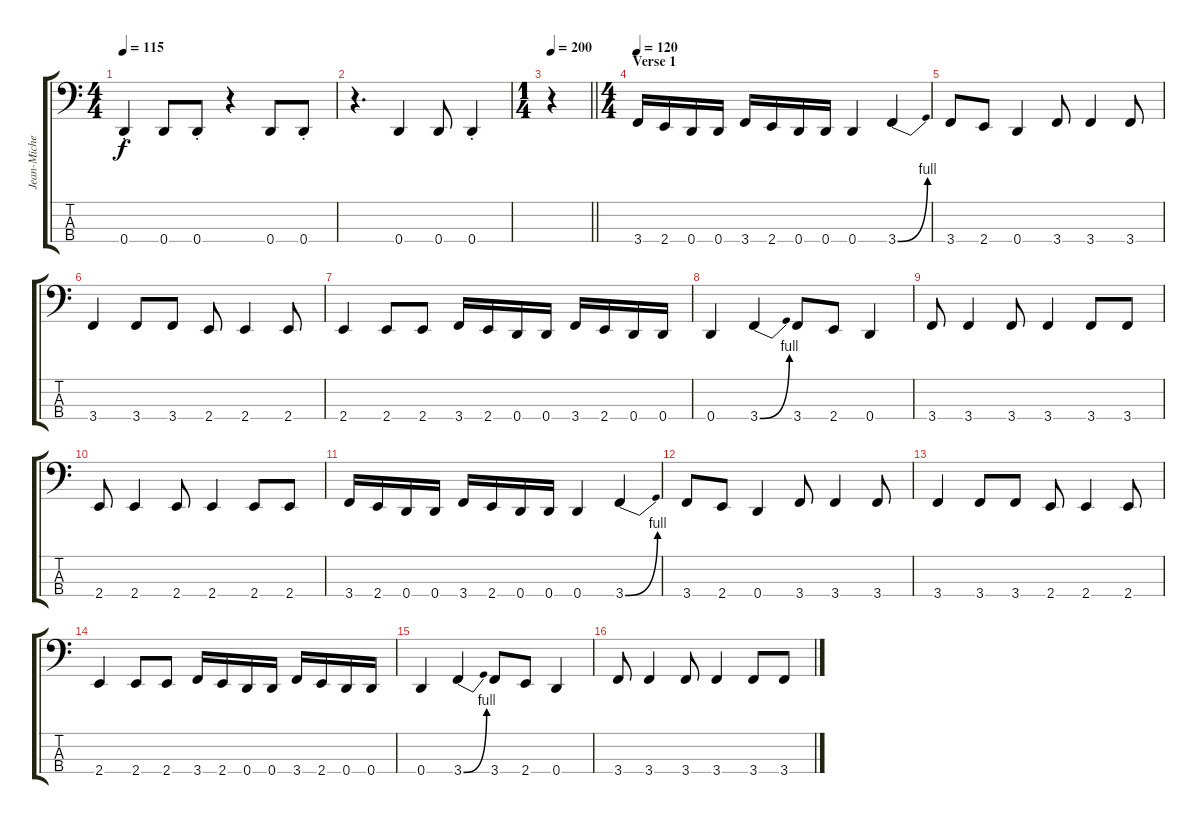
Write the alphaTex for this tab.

\track ("Jean-Michel Labadie" "Jean-Miche") {instrument electricbassfinger}
\staff {score tabs}
\tuning (F2 C2 G1 D1) {hide}
\ts (4 4)
\tempo 115
\clef f4
\ks c
0.4{st}.4{dy f} 0.4.8 0.4{st}.8 r.4 0.4.8 0.4{st}.8 |
r.4{d} 0.4.4 0.4.8 0.4{st}.4 |
\ts (1 4)
\tempo 200
\barLineRight lightlight
r.4 |
\ts (4 4)
\section ("" "Verse 1")
\tempo 120
3.4.16 2.4.16 0.4.16 0.4.16 3.4.16 2.4.16 0.4.16 0.4.16 0.4.4 3.4{be (bend 0 0 60 4)}.4 |
3.4.8 2.4.8 0.4.4 3.4.8 3.4.4 3.4.8 |
3.4.4 3.4.8 3.4.8 2.4.8 2.4.4 2.4.8 |
2.4.4 2.4.8 2.4.8 3.4.16 2.4.16 0.4.16 0.4.16 3.4.16 2.4.16 0.4.16 0.4.16 |
0.4.4 3.4{be (bend 0 0 60 4)}.4 3.4.8 2.4.8 0.4.4 |
3.4.8 3.4.4 3.4.8 3.4.4 3.4.8 3.4.8 |
2.4.8 2.4.4 2.4.8 2.4.4 2.4.8 2.4.8 |
3.4.16 2.4.16 0.4.16 0.4.16 3.4.16 2.4.16 0.4.16 0.4.16 0.4.4 3.4{be (bend 0 0 60 4)}.4 |
3.4.8 2.4.8 0.4.4 3.4.8 3.4.4 3.4.8 |
3.4.4 3.4.8 3.4.8 2.4.8 2.4.4 2.4.8 |
2.4.4 2.4.8 2.4.8 3.4.16 2.4.16 0.4.16 0.4.16 3.4.16 2.4.16 0.4.16 0.4.16 |
0.4.4 3.4{be (bend 0 0 60 4)}.4 3.4.8 2.4.8 0.4.4 |
3.4.8 3.4.4 3.4.8 3.4.4 3.4.8 3.4.8
